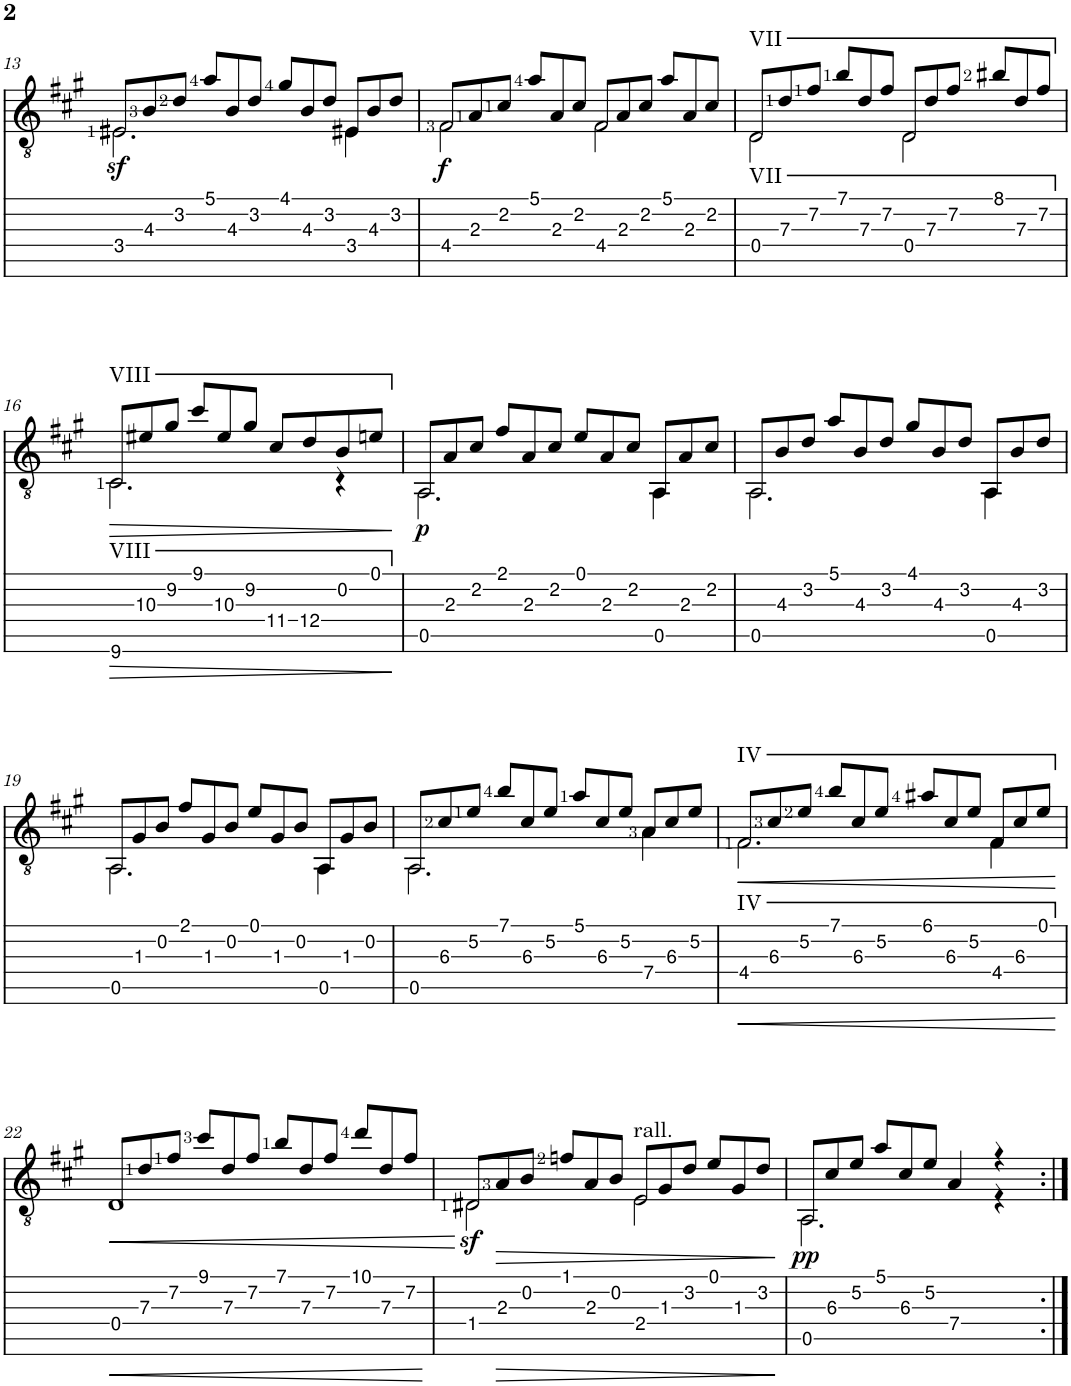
**kern	**kern	**dynam
*part1	*part1	*part1
*staff2	*staff1	*staff1/2
*I"Classical Guitar	*	*
*I'Guit.	*	*
!!LO:PB:g=z
*	*clefGv2	*
*k[f#c#g#]	*k[f#c#g#]	*
*A:	*A:	*
*M4/4	*M4/4	*
*Xbrackettup	*Xbrackettup	*
=13	=13	=13
*^	*^	*
!	!	!	!	!LO:DY:b
12E#XL	2.E#	12E#X/L	2.E#\	sf
12B	.	12B/	.	.
12dJ	.	12d/J	.	.
12aL	.	12a/L	.	.
12B	.	12B/	.	.
12dJ	.	12d/J	.	.
12g#L	.	12g#/L	.	.
12B	.	12B/	.	.
12dJ	.	12d/J	.	.
12E#XL	4E#	12E#X/L	4E#\	.
12B	.	12B/	.	.
12dJ	.	12d/J	.	.
=14	=14	=14	=14	=14
!	!	!	!	!LO:DY:b
12F#L	2F#	12F#/L	2F#\	f
12A	.	12A/	.	.
12c#J	.	12c#/J	.	.
12aL	.	12a/L	.	.
12A	.	12A/	.	.
12c#J	.	12c#/J	.	.
12F#L	2F#	12F#/L	2F#\	.
12A	.	12A/	.	.
12c#J	.	12c#/J	.	.
12aL	.	12a/L	.	.
12A	.	12A/	.	.
12c#J	.	12c#/J	.	.
=15	=15	=15	=15	=15
!	!	!LO:TX:a:t=VII	!	!
!LO:TX:a:t=VII	!	!	!	!
12DL	2D	12D/L	2D\	.
12d	.	12d/	.	.
12f#J	.	12f#/J	.	.
12bL	.	12b/L	.	.
12d	.	12d/	.	.
12f#J	.	12f#/J	.	.
12DL	2D	12D/L	2D\	.
12d	.	12d/	.	.
12f#J	.	12f#/J	.	.
12b#XL	.	12b#X/L	.	.
12d	.	12d/	.	.
12f#J	.	12f#/J	.	.
!!LO:LB:g=z	!!
=16	=16	=16	=16	=16
!	!	!LO:TX:a:t=VIII	!	!
!LO:TX:a:t=VIII	!	!	!	!
!	!	!	!	!LO:HP:b
12C#L	2.C#	12C#/L	2.C#\	>
12e#X	.	12e#X/	.	.
12g#J	.	12g#/J	.	.
12cc#L	.	12cc#/L	.	.
12e#	.	12e#/	.	.
12g#J	.	12g#/J	.	.
8c#L	.	8c#/L	.	.
8dJ	.	8d/	.	.
8BL	4r	8B/	4r	.
8enJ	.	8en/J	.	.
*v	*v	*	*	*
*	*v	*v	*
.	.	]
=17	=17	=17
*^	*^	*
!	!	!	!	!LO:DY:b
12AAL	2.AA	12AA/L	2.AA\	p
12A	.	12A/	.	.
12c#J	.	12c#/J	.	.
12f#L	.	12f#/L	.	.
12A	.	12A/	.	.
12c#J	.	12c#/J	.	.
12eL	.	12e/L	.	.
12A	.	12A/	.	.
12c#J	.	12c#/J	.	.
12AAL	4AA	12AA/L	4AA\	.
12A	.	12A/	.	.
12c#J	.	12c#/J	.	.
=18	=18	=18	=18	=18
12AAL	2.AA	12AA/L	2.AA\	.
12B	.	12B/	.	.
12dJ	.	12d/J	.	.
12aL	.	12a/L	.	.
12B	.	12B/	.	.
12dJ	.	12d/J	.	.
12g#L	.	12g#/L	.	.
12B	.	12B/	.	.
12dJ	.	12d/J	.	.
12AAL	4AA	12AA/L	4AA\	.
12B	.	12B/	.	.
12dJ	.	12d/J	.	.
!!LO:LB:g=z	!!
=19	=19	=19	=19	=19
12AAL	2.AA	12AA/L	2.AA\	.
12G#	.	12G#/	.	.
12BJ	.	12B/J	.	.
12f#L	.	12f#/L	.	.
12G#	.	12G#/	.	.
12BJ	.	12B/J	.	.
12eL	.	12e/L	.	.
12G#	.	12G#/	.	.
12BJ	.	12B/J	.	.
12AAL	4AA	12AA/L	4AA\	.
12G#	.	12G#/	.	.
12BJ	.	12B/J	.	.
=20	=20	=20	=20	=20
12AAL	2.AA	12AA/L	2.AA\	.
12c#	.	12c#/	.	.
12eJ	.	12e/J	.	.
12bL	.	12b/L	.	.
12c#	.	12c#/	.	.
12eJ	.	12e/J	.	.
12aL	.	12a/L	.	.
12c#	.	12c#/	.	.
12eJ	.	12e/J	.	.
12AL	4A	12A/L	4A\	.
12c#	.	12c#/	.	.
12eJ	.	12e/J	.	.
=21	=21	=21	=21	=21
!	!	!LO:TX:a:t=IV	!	!
!LO:TX:a:t=IV	!	!	!	!
!	!	!	!	!LO:HP:b
12F#L	2.F#	12F#/L	2.F#\	<
12c#	.	12c#/	.	.
12eJ	.	12e/J	.	.
12bL	.	12b/L	.	.
12c#	.	12c#/	.	.
12eJ	.	12e/J	.	.
12a#XL	.	12a#X/L	.	.
12c#	.	12c#/	.	.
12eJ	.	12e/J	.	.
12F#L	4F#	12F#/L	4F#\	.
12c#	.	12c#/	.	.
12eJ	.	12e/J	.	.
*v	*v	*	*	*
*	*v	*v	*
.	.	[
!!LO:LB:g=z
=22	=22	=22
*^	*	*
!	!	!	!LO:HP:b
*	*	*^	*
12DL	1D	12D/L	1D	<
12d	.	12d/	.	.
12f#J	.	12f#/J	.	.
12cc#L	.	12cc#/L	.	.
12d	.	12d/	.	.
12f#J	.	12f#/J	.	.
12bL	.	12b/L	.	.
12d	.	12d/	.	.
12f#J	.	12f#/J	.	.
12ddL	.	12dd/L	.	.
12d	.	12d/	.	.
12f#J	.	12f#/J	.	.
*v	*v	*	*	*
*	*v	*v	*
.	.	[
=23	=23	=23
*^	*^	*
!	!	!	!	!LO:DY:b
12D#XL	2D#	12D#X/L	2D#\	sf
!	!	!	!	!LO:HP:b
12A	.	12A/	.	>
12BJ	.	12B/J	.	.
12fnL	.	12fn/L	.	.
12A	.	12A/	.	.
12BJ	.	12B/J	.	.
!	!	!LO:TX:a:t=rall.	!	!
12EL	2E	12E/L	2E\	.
12G#	.	12G#/	.	.
12dJ	.	12d/J	.	.
12eL	.	12e/L	.	.
12G#	.	12G#/	.	.
12dJ	.	12d/J	.	.
*v	*v	*	*	*
*	*v	*v	*
.	.	]
=24	=24	=24
*^	*^	*
!	!	!	!	!LO:DY:b
12AAL	2.AA	12AA/L	2.AA\	pp
12c#	.	12c#/	.	.
12eJ	.	12e/J	.	.
12aL	.	12a/L	.	.
12c#	.	12c#/	.	.
12eJ	.	12e/J	.	.
4A	.	4A/	.	.
4r	4r	4r	4r	.
*v	*v	*	*	*
*	*v	*v	*
=:|!	=:|!	=:|!
*-	*-	*-
